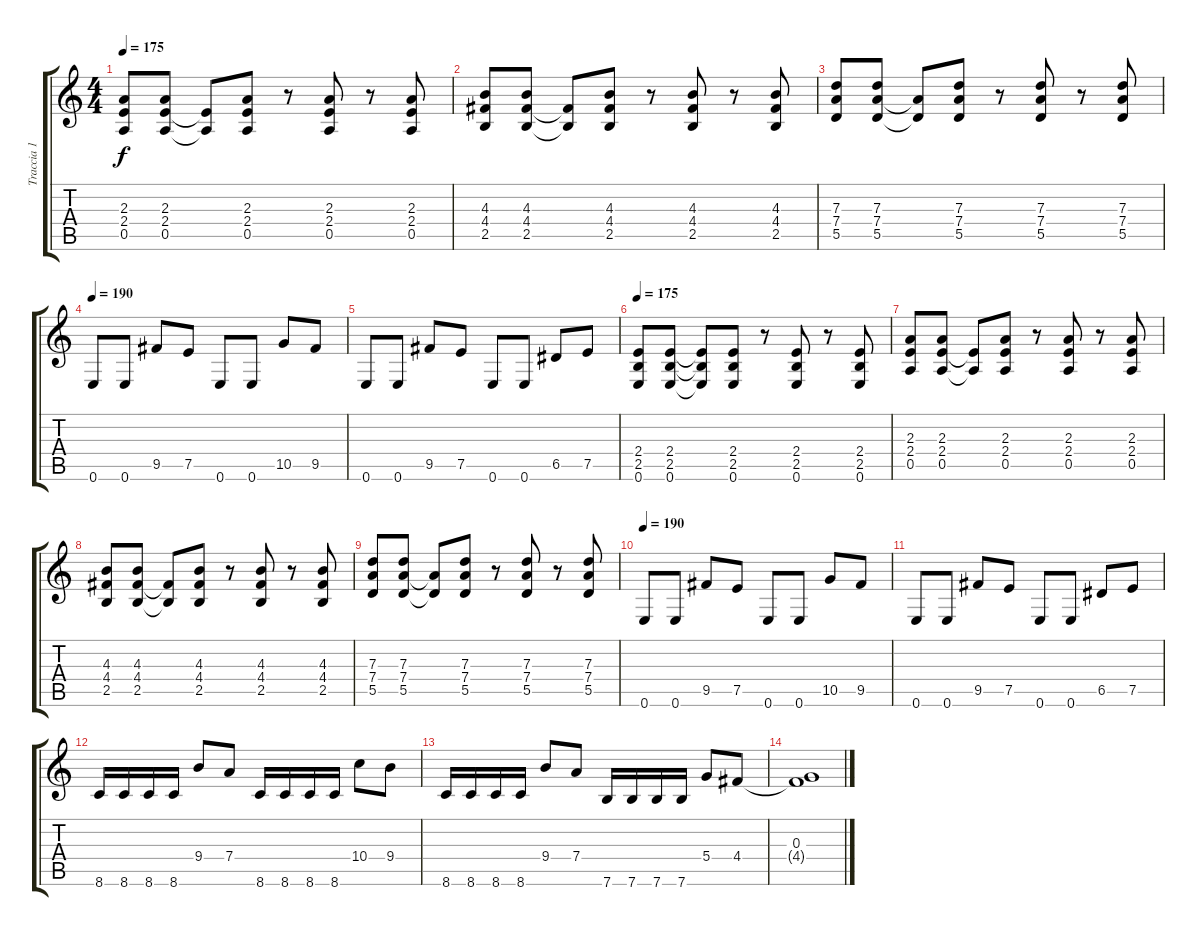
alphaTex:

\track ("Traccia 1" "Traccia 1") {instrument distortionguitar}
\staff {score tabs}
\tuning (E4 B3 G3 D3 A2 E2) {hide}
\ts (4 4)
\tempo 175
\clef g2
\ks c
(2.3 2.4 0.5).8{dy f} (2.3 2.4 0.5).8 (2.4{t} 0.5{t}).8 (2.3 2.4 0.5).8 r.8 (2.3 2.4 0.5).8 r.8 (2.3 2.4 0.5).8 |
(4.3 4.4 2.5).8 (4.3 4.4 2.5).8 (4.4{t} 2.5{t}).8 (4.3 4.4 2.5).8 r.8 (4.3 4.4 2.5).8 r.8 (4.3 4.4 2.5).8 |
(7.3 7.4 5.5).8 (7.3 7.4 5.5).8 (7.4{t} 5.5{t}).8 (7.3 7.4 5.5).8 r.8 (7.3 7.4 5.5).8 r.8 (7.3 7.4 5.5).8 |
\tempo 190
0.6.8 0.6.8 9.5.8 7.5.8 0.6.8 0.6.8 10.5.8 9.5.8 |
0.6.8 0.6.8 9.5.8 7.5.8 0.6.8 0.6.8 6.5.8 7.5.8 |
\tempo 175
(2.4 2.5 0.6).8 (2.4 2.5 0.6).8 (2.4{t} 2.5{t} 0.6{t}).8 (2.4 2.5 0.6).8 r.8 (2.4 2.5 0.6).8 r.8 (2.4 2.5 0.6).8 |
(2.3 2.4 0.5).8 (2.3 2.4 0.5).8 (2.4{t} 0.5{t}).8 (2.3 2.4 0.5).8 r.8 (2.3 2.4 0.5).8 r.8 (2.3 2.4 0.5).8 |
(4.3 4.4 2.5).8 (4.3 4.4 2.5).8 (4.4{t} 2.5{t}).8 (4.3 4.4 2.5).8 r.8 (4.3 4.4 2.5).8 r.8 (4.3 4.4 2.5).8 |
(7.3 7.4 5.5).8 (7.3 7.4 5.5).8 (7.4{t} 5.5{t}).8 (7.3 7.4 5.5).8 r.8 (7.3 7.4 5.5).8 r.8 (7.3 7.4 5.5).8 |
\tempo 190
0.6.8 0.6.8 9.5.8 7.5.8 0.6.8 0.6.8 10.5.8 9.5.8 |
0.6.8 0.6.8 9.5.8 7.5.8 0.6.8 0.6.8 6.5.8 7.5.8 |
8.6.16 8.6.16 8.6.16 8.6.16 9.4.8 7.4.8 8.6.16 8.6.16 8.6.16 8.6.16 10.4.8 9.4.8 |
8.6.16 8.6.16 8.6.16 8.6.16 9.4.8 7.4.8 7.6.16 7.6.16 7.6.16 7.6.16 5.4.8 4.4.8 |
(0.3 4.4{t}).1
